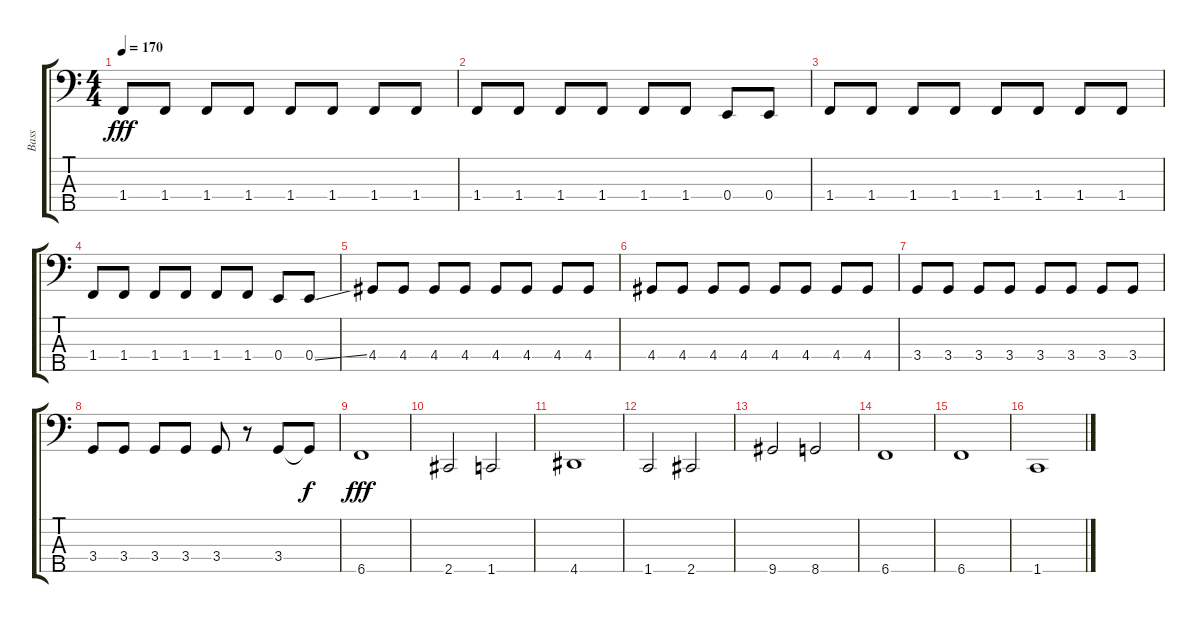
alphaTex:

\track ("Bass" "Bass") {instrument electricbassfinger}
\staff {score tabs}
\tuning (G2 D2 A1 E1 B0) {hide}
\ts (4 4)
\tempo 170
\clef f4
\ks c
1.4.8{dy fff} 1.4.8 1.4.8 1.4.8 1.4.8 1.4.8 1.4.8 1.4.8 |
1.4.8 1.4.8 1.4.8 1.4.8 1.4.8 1.4.8 0.4.8 0.4.8 |
1.4.8 1.4.8 1.4.8 1.4.8 1.4.8 1.4.8 1.4.8 1.4.8 |
1.4.8 1.4.8 1.4.8 1.4.8 1.4.8 1.4.8 0.4.8 0.4{ss}.8 |
4.4.8 4.4.8 4.4.8 4.4.8 4.4.8 4.4.8 4.4.8 4.4.8 |
4.4.8 4.4.8 4.4.8 4.4.8 4.4.8 4.4.8 4.4.8 4.4.8 |
3.4.8 3.4.8 3.4.8 3.4.8 3.4.8 3.4.8 3.4.8 3.4.8 |
3.4.8 3.4.8 3.4.8 3.4.8 3.4.8 r.8 3.4.8 3.4{t}.8{dy f} |
6.5.1{dy fff} |
2.5.2 1.5.2 |
4.5.1 |
1.5.2 2.5.2 |
9.5.2 8.5.2 |
6.5.1 |
6.5.1 |
1.5.1
